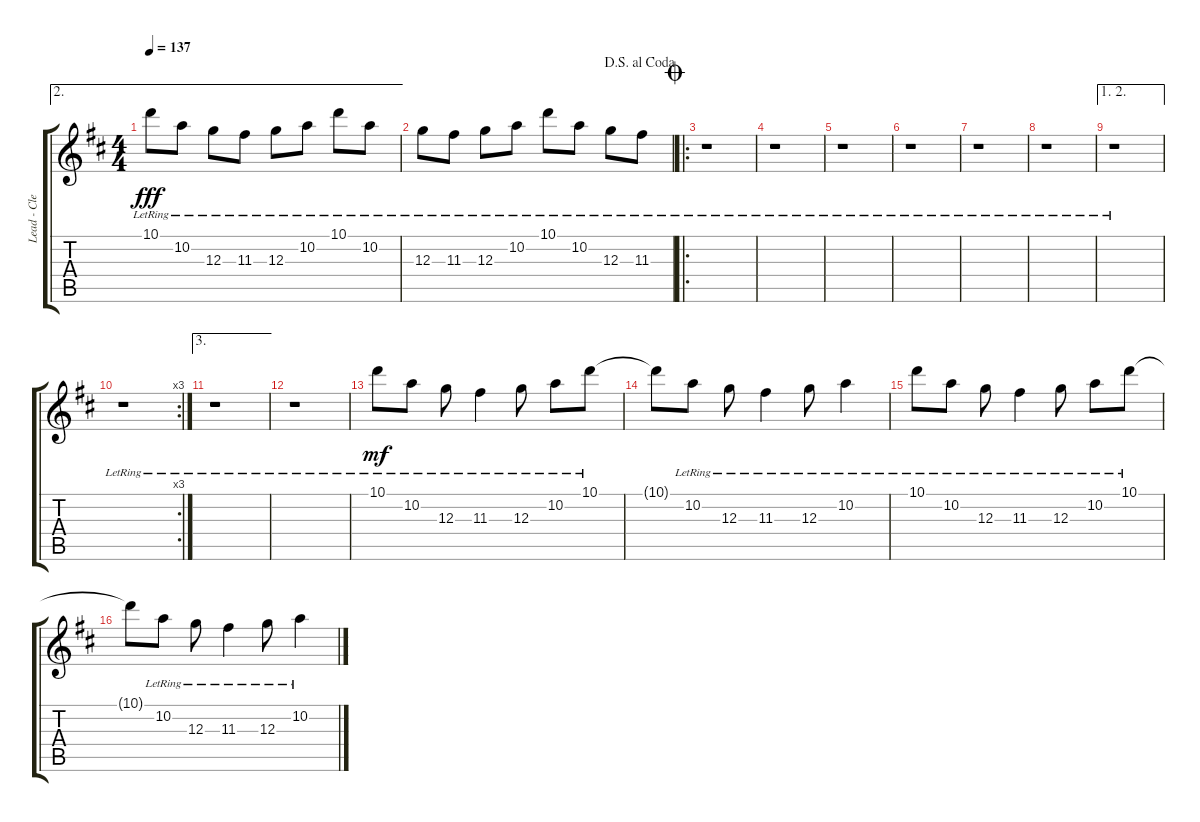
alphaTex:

\track ("Lead - Clean" "Lead - Cle") {instrument electricguitarjazz}
\staff {score tabs}
\tuning (E4 B3 G3 D3 A2 E2) {hide}
\ae 2
\ts (4 4)
\tempo 137
\clef g2
\ks d
10.1{lr}.8{dy fff} 10.2{lr}.8 12.3{lr}.8 11.3{lr}.8 12.3{lr}.8 10.2{lr}.8 10.1{lr}.8 10.2{lr}.8 |
\jump dalsegnoalcoda
12.3{lr}.8 11.3{lr}.8 12.3{lr}.8 10.2{lr}.8 10.1{lr}.8 10.2{lr}.8 12.3{lr}.8 11.3{lr}.8 |
\ro
\jump coda
r.1 |
r.1 |
r.1 |
r.1 |
r.1 |
r.1 |
\ae (1 2)
r.1 |
\rc 3
r.1 |
\ae 3
r.1 |
r.1 |
10.1{lr}.8{dy mf} 10.2{lr}.8 12.3{lr}.8 11.3{lr}.4 12.3{lr}.8 10.2{lr}.8 10.1{lr}.8 |
10.1{t}.8 10.2{lr}.8 12.3{lr}.8 11.3{lr}.4 12.3{lr}.8 10.2{lr}.4 |
10.1{lr}.8 10.2{lr}.8 12.3{lr}.8 11.3{lr}.4 12.3{lr}.8 10.2{lr}.8 10.1{lr}.8 |
10.1{t}.8 10.2{lr}.8 12.3{lr}.8 11.3{lr}.4 12.3{lr}.8 10.2{lr}.4
